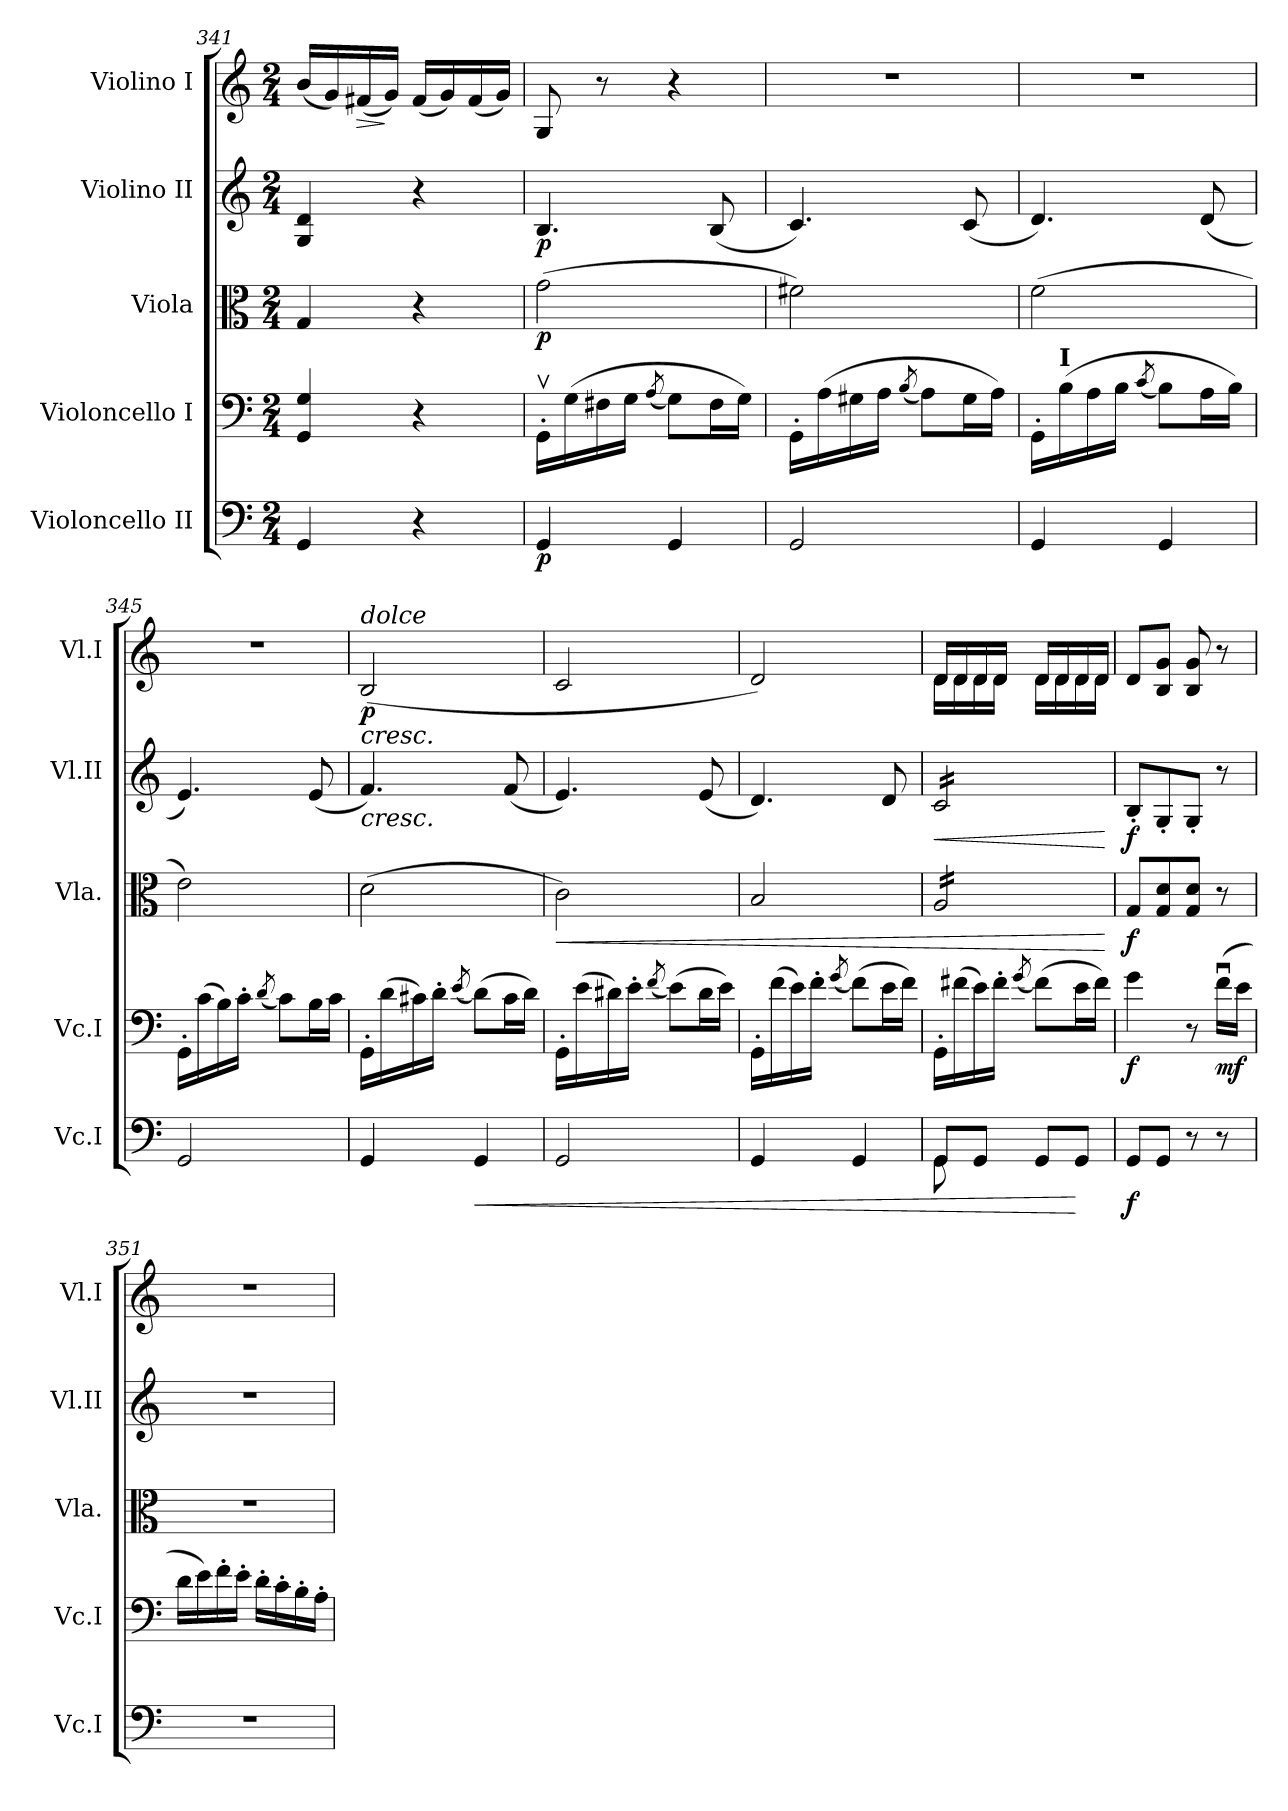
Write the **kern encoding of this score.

**kern	**dynam	**kern	**dynam	**kern	**dynam	**kern	**dynam	**kern	**dynam
*part5	*part5	*part4	*part4	*part3	*part3	*part2	*part2	*part1	*part1
*staff5	*staff5	*staff4	*staff4	*staff3	*staff3	*staff2	*staff2	*staff1	*staff1
*I"Violoncello II	*	*I"Violoncello I	*	*I"Viola	*	*I"Violino II	*	*I"Violino I	*
*I'Vc.I	*	*I'Vc.I	*	*I'Vla.	*	*I'Vl.II	*	*I'Vl.I	*
*clefF4	*	*clefF4	*	*clefC3	*	*clefG2	*	*clefG2	*
*k[]	*	*k[]	*	*k[]	*	*k[]	*	*k[]	*
*M2/4	*	*M2/4	*	*M2/4	*	*M2/4	*	*M2/4	*
=341	=341	=341	=341	=341	=341	=341	=341	=341	=341
4GG/	.	4GG/ 4G/	.	4G/	.	4G/ 4d/	.	(16b/LL	.
.	.	.	.	.	.	.	.	16g/)	.
!	!	!	!	!	!	!	!	!	!LO:HP:b
.	.	.	.	.	.	.	.	(16f#X/	>
.	.	.	.	.	.	.	.	16g/JJ)	]
4r	.	4r	.	4r	.	4r	.	(16f#/LL	.
.	.	.	.	.	.	.	.	16g/)	.
.	.	.	.	.	.	.	.	(16f#/	.
.	.	.	.	.	.	.	.	16g/JJ)	.
!!LO:LB:g=z
=342	=342	=342	=342	=342	=342	=342	=342	=342	=342
!	!LO:DY:b	!	!	!	!LO:DY:b	!	!LO:DY:b	!	!
4GG/	p	16GGv'\LL	.	(2g\	p	4.B/	p	8G/	.
.	.	(16G\	.	.	.	.	.	.	.
.	.	16F#X\	.	.	.	.	.	8r	.
.	.	16G\JJ	.	.	.	.	.	.	.
.	.	(8qA/	.	.	.	.	.	.	.
4GG/	.	8G\L)	.	.	.	.	.	4r	.
.	.	16F#\L	.	.	.	(8B/	.	.	.
.	.	16G\JJ)	.	.	.	.	.	.	.
=343	=343	=343	=343	=343	=343	=343	=343	=343	=343
2GG/	.	16GG'\LL	.	2f#X\)	.	4.c/)	.	2r	.
.	.	(16A\	.	.	.	.	.	.	.
.	.	16G#X\	.	.	.	.	.	.	.
.	.	16A\JJ	.	.	.	.	.	.	.
.	.	(8qB/	.	.	.	.	.	.	.
.	.	8A\L)	.	.	.	.	.	.	.
.	.	16G#\L	.	.	.	(8c/	.	.	.
.	.	16A\JJ)	.	.	.	.	.	.	.
=344	=344	=344	=344	=344	=344	=344	=344	=344	=344
4GG/	.	16GG'\LL	.	(2f\	.	4.d/)	.	2r	.
!	!	!LO:TX:a:B:t=I	!	!	!	!	!	!	!
.	.	(16B\	.	.	.	.	.	.	.
.	.	16A\	.	.	.	.	.	.	.
.	.	16B\JJ	.	.	.	.	.	.	.
.	.	(8qc/	.	.	.	.	.	.	.
4GG/	.	8B\L)	.	.	.	.	.	.	.
.	.	16A\L	.	.	.	(8d/	.	.	.
.	.	16B\JJ)	.	.	.	.	.	.	.
=345	=345	=345	=345	=345	=345	=345	=345	=345	=345
2GG/	.	16GG'\LL	.	2e\)	.	4.e/)	.	2r	.
.	.	(16c\	.	.	.	.	.	.	.
.	.	16B\)	.	.	.	.	.	.	.
.	.	16c'\JJ	.	.	.	.	.	.	.
.	.	(8qd/	.	.	.	.	.	.	.
.	.	8c\L)	.	.	.	.	.	.	.
.	.	16B\L	.	.	.	(8e/	.	.	.
.	.	16c\JJ	.	.	.	.	.	.	.
=346	=346	=346	=346	=346	=346	=346	=346	=346	=346
!	!	!	!	!	!	!	!	!LO:TX:b:i:t=cresc.	!
!	!	!	!	!	!	!	!	!LO:TX:a:i:t=dolce	!
!	!	!	!	!	!	!LO:TX:b:i:t=cresc.	!	!	!
!	!	!	!	!	!	!	!	!	!LO:DY:b
4GG/	.	16GG'\LL	.	(2d\	.	4.f/)	.	(>2B/	p
.	.	(16d\	.	.	.	.	.	.	.
.	.	16c#X\)	.	.	.	.	.	.	.
.	.	16d'\JJ	.	.	.	.	.	.	.
.	.	(8qe/	.	.	.	.	.	.	.
!	!LO:HP:b	!	!	!	!	!	!	!	!
4GG/	<	(8d\L)	.	.	.	.	.	.	.
.	.	16c#\L	.	.	.	(8f/	.	.	.
.	.	16d\JJ)	.	.	.	.	.	.	.
!!LO:PB:g=z
=347	=347	=347	=347	=347	=347	=347	=347	=347	=347
!	!	!	!	!	!LO:HP:b	!	!	!	!
2GG/	.	16GG'\LL	.	2c\)	<	4.e/)	.	2c/	.
.	.	(16e\	.	.	.	.	.	.	.
.	.	16d#X\)	.	.	.	.	.	.	.
.	.	16e'\JJ	.	.	.	.	.	.	.
.	.	(8qf/	.	.	.	.	.	.	.
.	.	(8e\L)	.	.	.	.	.	.	.
.	.	16d#\L	.	.	.	(8e/	.	.	.
.	.	16e\JJ)	.	.	.	.	.	.	.
=348	=348	=348	=348	=348	=348	=348	=348	=348	=348
4GG/	.	16GG'\LL	.	2B/	.	4.d/)	.	2d/)	.
.	.	(16f\	.	.	.	.	.	.	.
.	.	16e\)	.	.	.	.	.	.	.
.	.	16f'\JJ	.	.	.	.	.	.	.
.	.	(8qg/	.	.	.	.	.	.	.
4GG/	.	(8f\L)	.	.	.	.	.	.	.
.	.	16e\L	.	.	.	8d/	.	.	.
.	.	16f\JJ)	.	.	.	.	.	.	.
=349	=349	=349	=349	=349	=349	=349	=349	=349	=349
*^	*	*	*	*	*	*	*	*	*
!	!	!	!	!	!	!	!	!LO:HP:b	!	!
*	*	*	*	*	*	*	*	*	*^	*
*	*	*	*	*	*tremolo	*	*	*	*	*	*
*	*	*	*	*	*	*	*tremolo	*	*	*	*
8GG/L	8GG\	.	16GG'\LL	.	16A/LL	.	16c/LL	<	16d/LL	16d\LL	.
.	.	.	(16f#X\	.	16A/	.	16c/	.	16d/	16d\	.
8GG/J	4.ryy	.	16e\)	.	16A/	.	16c/	.	16d/	16d\	.
.	.	.	16f#'\JJ	.	16A/	.	16c/	.	16d/JJ	16d\JJ	.
.	.	.	(8qg/	.	.	.	.	.	.	.	.
8GG/L	.	.	(8f#\L)	.	16A/	.	16c/	.	16d/LL	16d\LL	.
.	.	.	.	.	16A/	.	16c/	.	16d/	16d\	.
8GG/J	.	[	16e\L	.	16A/	.	16c/	.	16d/	16d\	.
.	.	.	16f#\JJ)	.	16A/JJ	.	16c/JJ	.	16d/JJ	16d\JJ	.
*	*	*	*	*	*	*	*Xtremolo	*	*	*	*
*	*	*	*	*	*Xtremolo	*	*	*	*	*	*
*v	*v	*	*	*	*	*	*	*	*v	*v	*
.	.	.	.	.	[	.	[	.	.
=350	=350	=350	=350	=350	=350	=350	=350	=350	=350
!	!LO:DY:b	!	!LO:DY:b	!	!LO:DY:b	!	!LO:DY:b	!	!
8GG/L	f	4g\	f	8G/L	f	8B'/L	f	8d/L	.
8GG/J	.	.	.	8G/ 8d/	.	8G'/	.	8B/ 8g/J	.
8r	.	8r	.	8G/ 8d/J	.	8G'/J	.	8B/ 8g/	.
!	!	!	!LO:DY:b	!	!	!	!	!	!
8r	.	(16fu\LL	mf	8r	.	8r	.	8r	.
.	.	16e\JJ	.	.	.	.	.	.	.
!!LO:LB:g=z
=351	=351	=351	=351	=351	=351	=351	=351	=351	=351
2r	.	16d\LL	.	2r	.	2r	.	2r	.
.	.	16eZ\)	.	.	.	.	.	.	.
.	.	16f'\	.	.	.	.	.	.	.
.	.	16e'\JJ	.	.	.	.	.	.	.
.	.	16d'\LL	.	.	.	.	.	.	.
.	.	16c'\	.	.	.	.	.	.	.
.	.	16B'\	.	.	.	.	.	.	.
.	.	16A'\JJ	.	.	.	.	.	.	.
=	=	=	=	=	=	=	=	=	=
*-	*-	*-	*-	*-	*-	*-	*-	*-	*-
